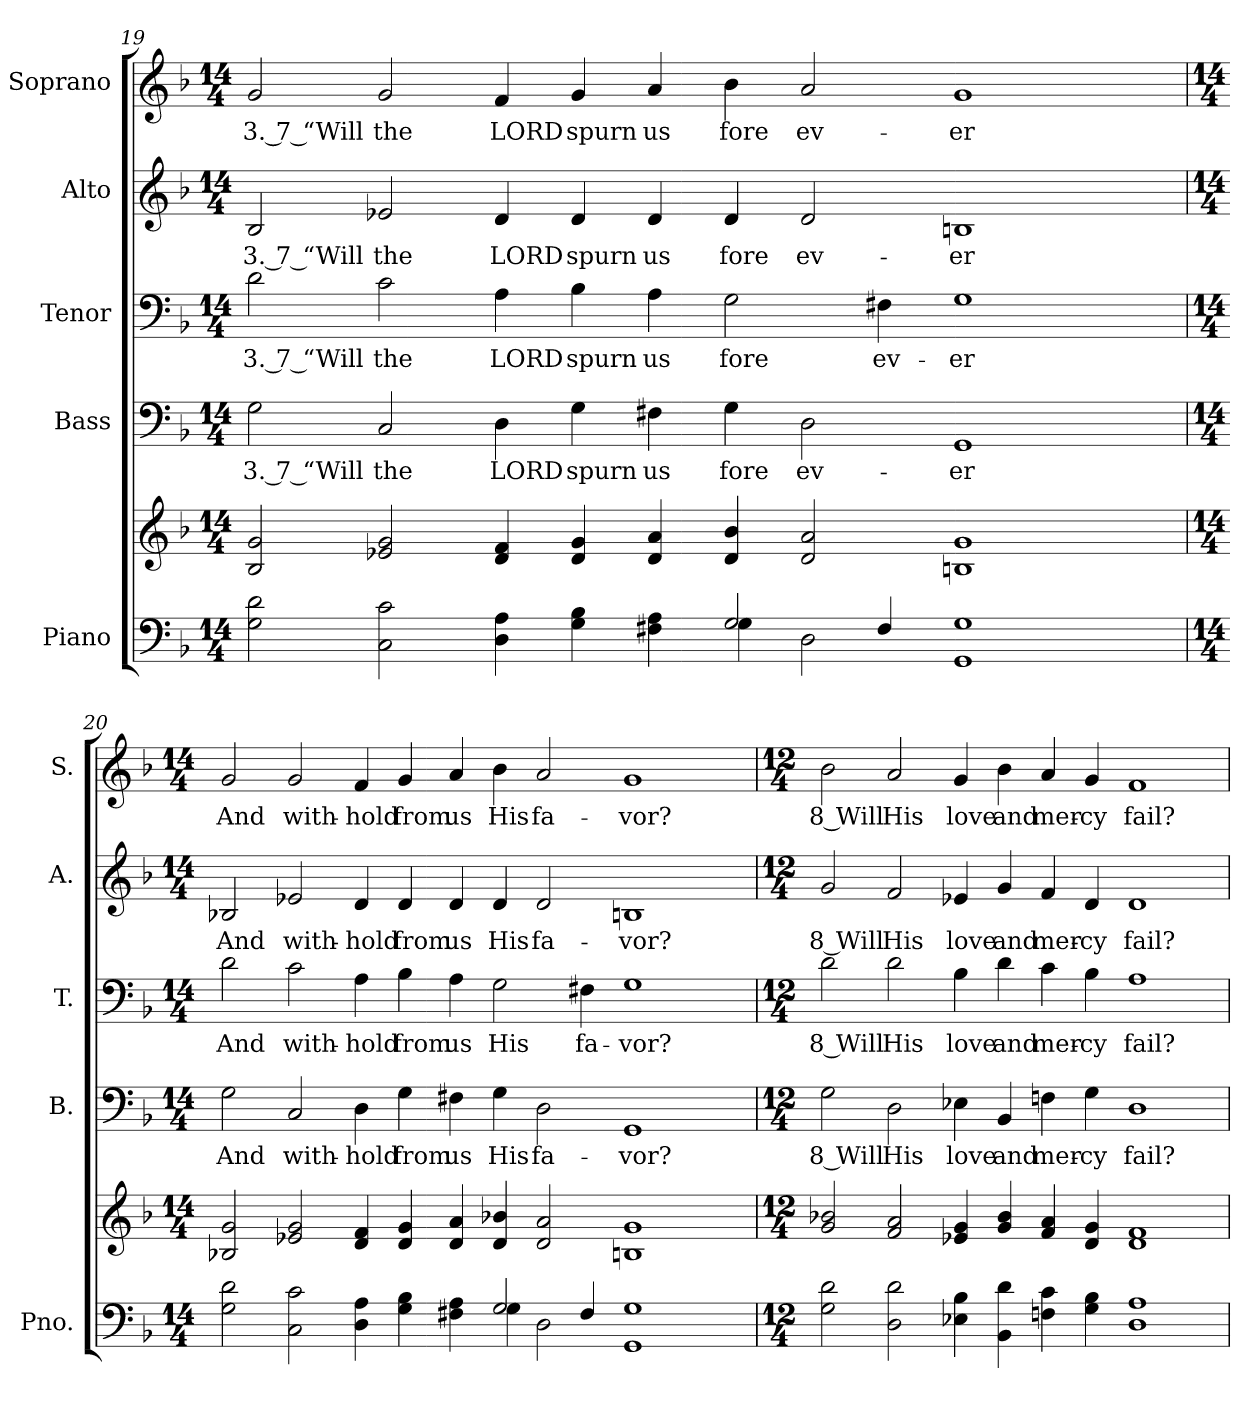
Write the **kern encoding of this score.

**kern	**kern	**kern	**text	**kern	**text	**kern	**text	**kern	**text
*part5	*part5	*part4	*part4	*part3	*part3	*part2	*part2	*part1	*part1
*staff6	*staff5	*staff4	*staff4	*staff3	*staff3	*staff2	*staff2	*staff1	*staff1
*I"Piano	*	*I"Bass	*	*I"Tenor	*	*I"Alto	*	*I"Soprano	*
*I'Pno.	*	*I'B.	*	*I'T.	*	*I'A.	*	*I'S.	*
!!LO:PB:g=z
*clefF4	*clefG2	*clefF4	*	*clefF4	*	*clefG2	*	*clefG2	*
*k[b-]	*k[b-]	*k[b-]	*	*k[b-]	*	*k[b-]	*	*k[b-]	*
*F:	*F:	*F:	*	*F:	*	*F:	*	*F:	*
*M14/4	*M14/4	*M14/4	*	*M14/4	*	*M14/4	*	*M14/4	*
=19	=19	=19	=19	=19	=19	=19	=19	=19	=19
*^	*	*	*	*	*	*	*	*	*
!	!	!	!	!LO:LY:b:color=#000000	!	!	!	!	!	!
!	!	!	!	!	!	!LO:LY:b:color=#000000	!	!	!	!
!	!	!	!	!	!	!	!	!LO:LY:b:color=#000000	!	!
!	!	!	!	!	!	!	!	!	!	!LO:LY:b:color=#000000
2Gi\ 2di	1ryy	2B-i/ 2gi	2Gi\	3. 7 “Will	2di\	3. 7 “Will	2B-i/	3. 7 “Will	2gi/	3. 7 “Will
!	!	!	!	!LO:LY:b:color=#000000	!	!	!	!	!	!
!	!	!	!	!	!	!LO:LY:b:color=#000000	!	!	!	!
!	!	!	!	!	!	!	!	!LO:LY:b:color=#000000	!	!
!	!	!	!	!	!	!	!	!	!	!LO:LY:b:color=#000000
2Ci\ 2ci	.	2e-Xi/ 2gi	2Ci/	the	2ci\	the	2e-Xi/	the	2gi/	the
!	!	!	!	!LO:LY:b:color=#000000	!	!	!	!	!	!
!	!	!	!	!	!	!LO:LY:b:color=#000000	!	!	!	!
!	!	!	!	!	!	!	!	!LO:LY:b:color=#000000	!	!
!	!	!	!	!	!	!	!	!	!	!LO:LY:b:color=#000000
4Di\ 4Ai	2ryy	4di/ 4fi	4Di\	LORD	4Ai\	LORD	4di/	LORD	4fi/	LORD
!	!	!	!	!LO:LY:b:color=#000000	!	!	!	!	!	!
!	!	!	!	!	!	!LO:LY:b:color=#000000	!	!	!	!
!	!	!	!	!	!	!	!	!LO:LY:b:color=#000000	!	!
!	!	!	!	!	!	!	!	!	!	!LO:LY:b:color=#000000
4Gi\ 4B-i	.	4di/ 4gi	4Gi\	spurn	4B-i\	spurn	4di/	spurn	4gi/	spurn
!	!	!	!	!LO:LY:b:color=#000000	!	!	!	!	!	!
!	!	!	!	!	!	!LO:LY:b:color=#000000	!	!	!	!
!	!	!	!	!	!	!	!	!LO:LY:b:color=#000000	!	!
!	!	!	!	!	!	!	!	!	!	!LO:LY:b:color=#000000
4F#Xi\ 4Ai	4ryy	4di/ 4ai	4F#Xi\	us	4Ai\	us	4di/	us	4ai/	us
!	!	!	!	!LO:LY:b:color=#000000	!	!	!	!	!	!
!	!	!	!	!	!	!LO:LY:b:color=#000000	!	!	!	!
!	!	!	!	!	!	!	!	!LO:LY:b:color=#000000	!	!
!	!	!	!	!	!	!	!	!	!	!LO:LY:b:color=#000000
2Gi/	4Gi\	4di/ 4b-i	4Gi\	fore	2Gi\	fore	4di/	fore	4b-i\	fore
!	!	!	!	!LO:LY:b:color=#000000	!	!	!	!	!	!
!	!	!	!	!	!	!	!	!LO:LY:b:color=#000000	!	!
!	!	!	!	!	!	!	!	!	!	!LO:LY:b:color=#000000
.	2Di\	2di/ 2ai	2Di\	ev-	.	.	2di/	ev-	2ai/	ev-
!	!	!	!	!	!	!LO:LY:b:color=#000000	!	!	!	!
4F#i/	.	.	.	.	4F#Xi\	ev-	.	.	.	.
!	!	!	!	!LO:LY:b:color=#000000	!	!	!	!	!	!
!	!	!	!	!	!	!LO:LY:b:color=#000000	!	!	!	!
!	!	!	!	!	!	!	!	!LO:LY:b:color=#000000	!	!
!	!	!	!	!	!	!	!	!	!	!LO:LY:b:color=#000000
1GGi 1Gi	2ryy	1Bni 1gi	1GGi	-er	1Gi	-er	1Bni	-er	1gi	-er
.	2ryy	.	.	.	.	.	.	.	.	.
!!LO:PB:g=z
=20	=20	=20	=20	=20	=20	=20	=20	=20	=20	=20
*M14/4	*	*M14/4	*M14/4	*	*M14/4	*	*M14/4	*	*M14/4	*
!	!	!	!	!LO:LY:b:color=#000000	!	!	!	!	!	!
!	!	!	!	!	!	!LO:LY:b:color=#000000	!	!	!	!
!	!	!	!	!	!	!	!	!LO:LY:b:color=#000000	!	!
!	!	!	!	!	!	!	!	!	!	!LO:LY:b:color=#000000
2Gi\ 2di	1ryy	2B-Xi/ 2gi	2Gi\	And	2di\	And	2B-Xi/	And	2gi/	And
!	!	!	!	!LO:LY:b:color=#000000	!	!	!	!	!	!
!	!	!	!	!	!	!LO:LY:b:color=#000000	!	!	!	!
!	!	!	!	!	!	!	!	!LO:LY:b:color=#000000	!	!
!	!	!	!	!	!	!	!	!	!	!LO:LY:b:color=#000000
2Ci\ 2ci	.	2e-Xi/ 2gi	2Ci/	with-	2ci\	with-	2e-Xi/	with-	2gi/	with-
!	!	!	!	!LO:LY:b:color=#000000	!	!	!	!	!	!
!	!	!	!	!	!	!LO:LY:b:color=#000000	!	!	!	!
!	!	!	!	!	!	!	!	!LO:LY:b:color=#000000	!	!
!	!	!	!	!	!	!	!	!	!	!LO:LY:b:color=#000000
4Di\ 4Ai	2ryy	4di/ 4fi	4Di\	-hold	4Ai\	-hold	4di/	-hold	4fi/	-hold
!	!	!	!	!LO:LY:b:color=#000000	!	!	!	!	!	!
!	!	!	!	!	!	!LO:LY:b:color=#000000	!	!	!	!
!	!	!	!	!	!	!	!	!LO:LY:b:color=#000000	!	!
!	!	!	!	!	!	!	!	!	!	!LO:LY:b:color=#000000
4Gi\ 4B-i	.	4di/ 4gi	4Gi\	from	4B-i\	from	4di/	from	4gi/	from
!	!	!	!	!LO:LY:b:color=#000000	!	!	!	!	!	!
!	!	!	!	!	!	!LO:LY:b:color=#000000	!	!	!	!
!	!	!	!	!	!	!	!	!LO:LY:b:color=#000000	!	!
!	!	!	!	!	!	!	!	!	!	!LO:LY:b:color=#000000
4F#Xi\ 4Ai	4ryy	4di/ 4ai	4F#Xi\	us	4Ai\	us	4di/	us	4ai/	us
!	!	!	!	!LO:LY:b:color=#000000	!	!	!	!	!	!
!	!	!	!	!	!	!LO:LY:b:color=#000000	!	!	!	!
!	!	!	!	!	!	!	!	!LO:LY:b:color=#000000	!	!
!	!	!	!	!	!	!	!	!	!	!LO:LY:b:color=#000000
2Gi/	4Gi\	4di/ 4b-Xi	4Gi\	His	2Gi\	His	4di/	His	4b-i\	His
!	!	!	!	!LO:LY:b:color=#000000	!	!	!	!	!	!
!	!	!	!	!	!	!	!	!LO:LY:b:color=#000000	!	!
!	!	!	!	!	!	!	!	!	!	!LO:LY:b:color=#000000
.	2Di\	2di/ 2ai	2Di\	fa-	.	.	2di/	fa-	2ai/	fa-
!	!	!	!	!	!	!LO:LY:b:color=#000000	!	!	!	!
4F#i/	.	.	.	.	4F#Xi\	fa-	.	.	.	.
!	!	!	!	!LO:LY:b:color=#000000	!	!	!	!	!	!
!	!	!	!	!	!	!LO:LY:b:color=#000000	!	!	!	!
!	!	!	!	!	!	!	!	!LO:LY:b:color=#000000	!	!
!	!	!	!	!	!	!	!	!	!	!LO:LY:b:color=#000000
1GGi 1Gi	2ryy	1Bni 1gi	1GGi	-vor?	1Gi	-vor?	1Bni	-vor?	1gi	-vor?
.	2ryy	.	.	.	.	.	.	.	.	.
*v	*v	*	*	*	*	*	*	*	*	*
!!LO:LB:g=z
=21	=21	=21	=21	=21	=21	=21	=21	=21	=21
*M12/4	*M12/4	*M12/4	*	*M12/4	*	*M12/4	*	*M12/4	*
*^	*	*	*	*	*	*	*	*	*
!	!	!	!	!LO:LY:b:color=#000000	!	!	!	!	!	!
*v	*v	*	*	*	*	*	*	*	*	*
*^	*	*	*	*	*	*	*	*	*
!	!	!	!	!	!	!LO:LY:b:color=#000000	!	!	!	!
*v	*v	*	*	*	*	*	*	*	*	*
*^	*	*	*	*	*	*	*	*	*
!	!	!	!	!	!	!	!	!LO:LY:b:color=#000000	!	!
*v	*v	*	*	*	*	*	*	*	*	*
*^	*	*	*	*	*	*	*	*	*
!	!	!	!	!	!	!	!	!	!	!LO:LY:b:color=#000000
*v	*v	*	*	*	*	*	*	*	*	*
2Gi\ 2di	2gi/ 2b-Xi	2Gi\	8 Will	2di\	8 Will	2gi/	8 Will	2b-i\	8 Will
!	!	!	!LO:LY:b:color=#000000	!	!	!	!	!	!
!	!	!	!	!	!LO:LY:b:color=#000000	!	!	!	!
!	!	!	!	!	!	!	!LO:LY:b:color=#000000	!	!
!	!	!	!	!	!	!	!	!	!LO:LY:b:color=#000000
2Di\ 2di	2fi/ 2ai	2Di\	His	2di\	His	2fi/	His	2ai/	His
!	!	!	!LO:LY:b:color=#000000	!	!	!	!	!	!
!	!	!	!	!	!LO:LY:b:color=#000000	!	!	!	!
!	!	!	!	!	!	!	!LO:LY:b:color=#000000	!	!
!	!	!	!	!	!	!	!	!	!LO:LY:b:color=#000000
4E-Xi\ 4B-i	4e-Xi/ 4gi	4E-Xi\	love	4B-i\	love	4e-Xi/	love	4gi/	love
!	!	!	!LO:LY:b:color=#000000	!	!	!	!	!	!
!	!	!	!	!	!LO:LY:b:color=#000000	!	!	!	!
!	!	!	!	!	!	!	!LO:LY:b:color=#000000	!	!
!	!	!	!	!	!	!	!	!	!LO:LY:b:color=#000000
4BB-i\ 4di	4gi/ 4b-i	4BB-i/	and	4di\	and	4gi/	and	4b-i\	and
!	!	!	!LO:LY:b:color=#000000	!	!	!	!	!	!
!	!	!	!	!	!LO:LY:b:color=#000000	!	!	!	!
!	!	!	!	!	!	!	!LO:LY:b:color=#000000	!	!
!	!	!	!	!	!	!	!	!	!LO:LY:b:color=#000000
4Fni\ 4ci	4fi/ 4ai	4Fni\	mer-	4ci\	mer-	4fi/	mer-	4ai/	mer-
!	!	!	!LO:LY:b:color=#000000	!	!	!	!	!	!
!	!	!	!	!	!LO:LY:b:color=#000000	!	!	!	!
!	!	!	!	!	!	!	!LO:LY:b:color=#000000	!	!
!	!	!	!	!	!	!	!	!	!LO:LY:b:color=#000000
4Gi\ 4B-i	4di/ 4gi	4Gi\	-cy	4B-i\	-cy	4di/	-cy	4gi/	-cy
!	!	!	!LO:LY:b:color=#000000	!	!	!	!	!	!
!	!	!	!	!	!LO:LY:b:color=#000000	!	!	!	!
!	!	!	!	!	!	!	!LO:LY:b:color=#000000	!	!
!	!	!	!	!	!	!	!	!	!LO:LY:b:color=#000000
1Di 1Ai	1di 1fi	1Di	fail?	1Ai	fail?	1di	fail?	1fi	fail?
=	=	=	=	=	=	=	=	=	=
*-	*-	*-	*-	*-	*-	*-	*-	*-	*-
